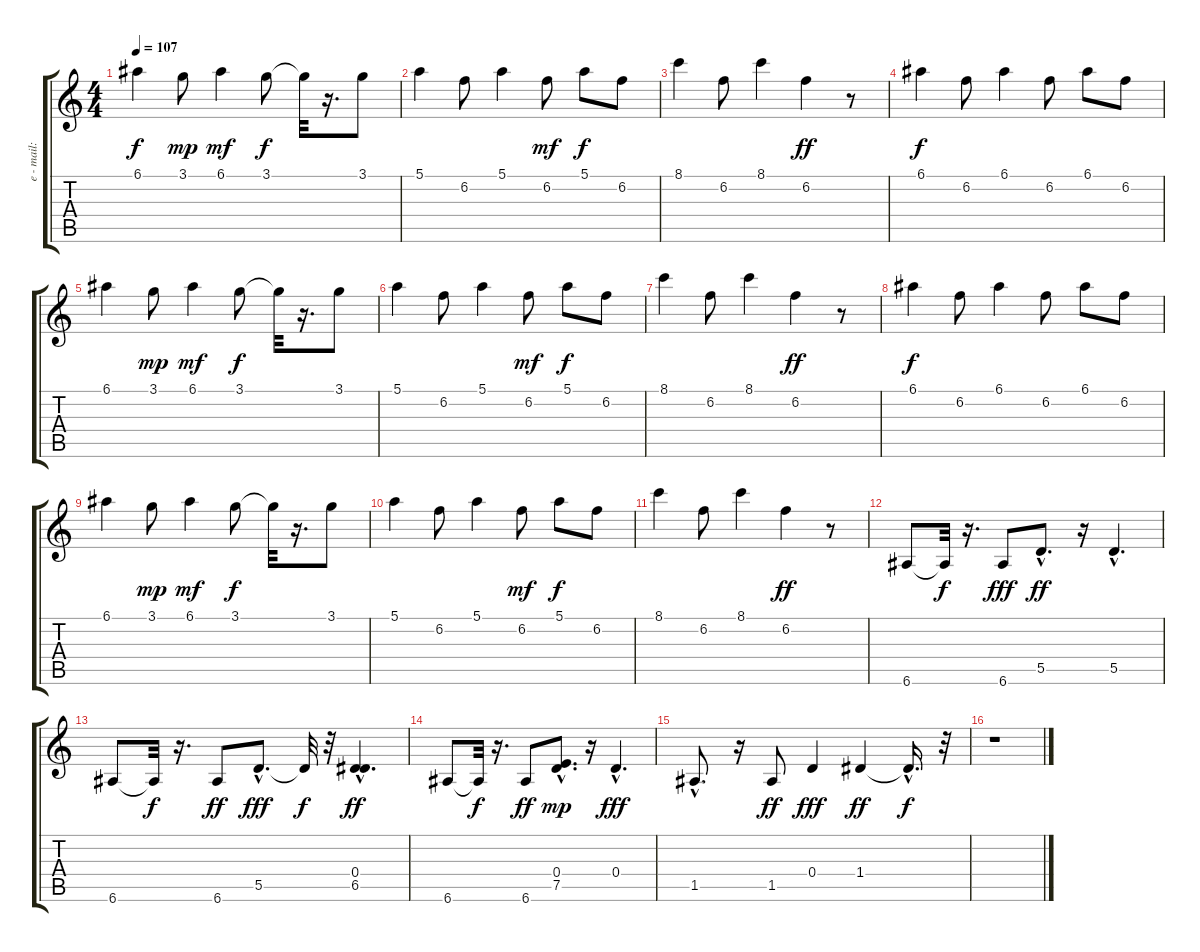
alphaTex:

\track ("e - mail:" "e - mail:") {instrument distortionguitar}
\staff {score tabs}
\tuning (E4 B3 G3 D3 A2 E2) {hide}
\ts (4 4)
\tempo 107
\clef g2
\ks c
6.1.4{dy f} 3.1.8{dy mp} 6.1.4{dy mf} 3.1.8{dy f} 3.1{t}.32 r.16{d} 3.1.8 |
5.1.4 6.2.8 5.1.4 6.2.8{dy mf} 5.1.8{dy f} 6.2.8 |
8.1.4 6.2.8 8.1.4 6.2.4{dy ff} r.8 |
6.1.4{dy f} 6.2.8 6.1.4 6.2.8 6.1.8 6.2.8 |
6.1.4 3.1.8{dy mp} 6.1.4{dy mf} 3.1.8{dy f} 3.1{t}.32 r.16{d} 3.1.8 |
5.1.4 6.2.8 5.1.4 6.2.8{dy mf} 5.1.8{dy f} 6.2.8 |
8.1.4 6.2.8 8.1.4 6.2.4{dy ff} r.8 |
6.1.4{dy f} 6.2.8 6.1.4 6.2.8 6.1.8 6.2.8 |
6.1.4 3.1.8{dy mp} 6.1.4{dy mf} 3.1.8{dy f} 3.1{t}.32 r.16{d} 3.1.8 |
5.1.4 6.2.8 5.1.4 6.2.8{dy mf} 5.1.8{dy f} 6.2.8 |
8.1.4 6.2.8 8.1.4 6.2.4{dy ff} r.8 |
6.6.8 6.6{t}.32{dy f} r.16{d} 6.6.8{dy fff} 5.5{hac}.8{d dy ff} r.16 5.5{hac}.4{d} |
6.6.8 6.6{t}.32{dy f} r.16{d} 6.6.8{dy ff} 5.5{hac}.8{d dy fff} 5.5{t}.32{dy f} r.32 (0.4 6.5{hac}).4{d dy ff} |
6.6.8 6.6{t}.32{dy f} r.16{d} 6.6.8{dy ff} (0.4{hac} 7.5).8{d dy mp} r.16 0.4{hac}.4{d dy fff} |
1.5{hac}.8{d} r.16 1.5.8{dy ff} 0.4.4{dy fff} 1.4.4{dy ff} 1.4{hac t}.16{d dy f} r.32 |
r.1
